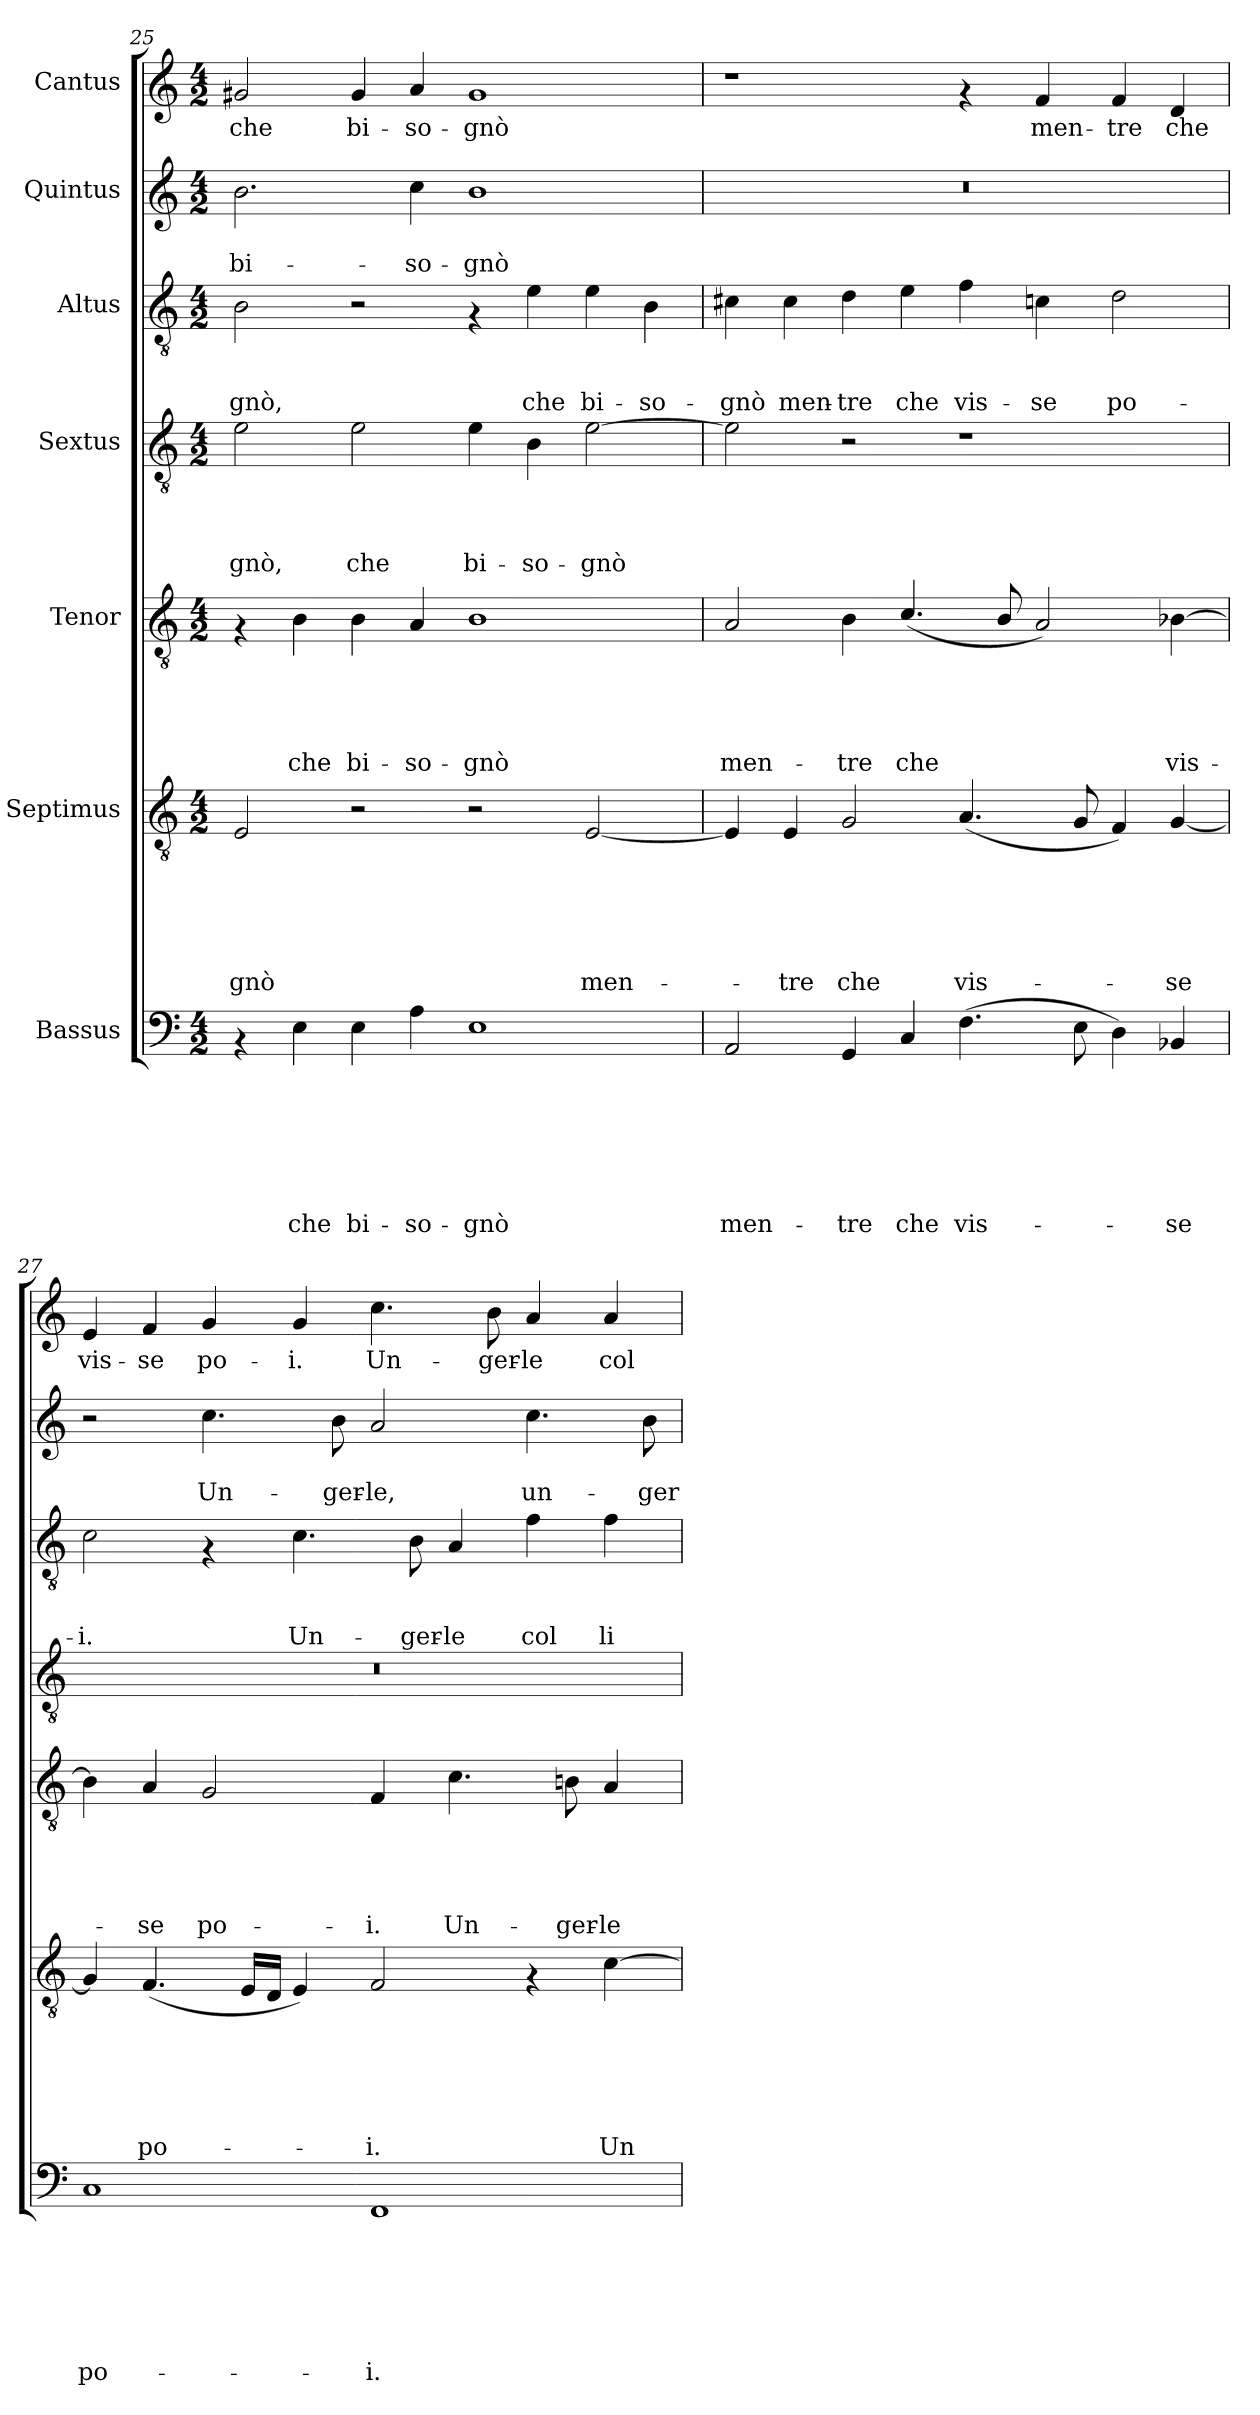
**kern	**text	**text	**text	**text	**text	**text	**text	**kern	**text	**text	**text	**text	**text	**text	**kern	**text	**text	**text	**text	**text	**kern	**text	**text	**text	**text	**kern	**text	**text	**text	**kern	**text	**text	**kern	**text
*part7	*part7	*part7	*part7	*part7	*part7	*part7	*part7	*part6	*part6	*part6	*part6	*part6	*part6	*part6	*part5	*part5	*part5	*part5	*part5	*part5	*part4	*part4	*part4	*part4	*part4	*part3	*part3	*part3	*part3	*part2	*part2	*part2	*part1	*part1
*staff7	*staff7	*staff7	*staff7	*staff7	*staff7	*staff7	*staff7	*staff6	*staff6	*staff6	*staff6	*staff6	*staff6	*staff6	*staff5	*staff5	*staff5	*staff5	*staff5	*staff5	*staff4	*staff4	*staff4	*staff4	*staff4	*staff3	*staff3	*staff3	*staff3	*staff2	*staff2	*staff2	*staff1	*staff1
*I"Bassus	*	*	*	*	*	*	*	*I"Septimus	*	*	*	*	*	*	*I"Tenor	*	*	*	*	*	*I"Sextus	*	*	*	*	*I"Altus	*	*	*	*I"Quintus	*	*	*I"Cantus	*
!!LO:PB:g=z
*clefF4	*	*	*	*	*	*	*	*clefGv2	*	*	*	*	*	*	*clefGv2	*	*	*	*	*	*clefGv2	*	*	*	*	*clefGv2	*	*	*	*clefG2	*	*	*clefG2	*
*k[]	*	*	*	*	*	*	*	*k[]	*	*	*	*	*	*	*k[]	*	*	*	*	*	*k[]	*	*	*	*	*k[]	*	*	*	*k[]	*	*	*k[]	*
*C:	*	*	*	*	*	*	*	*C:	*	*	*	*	*	*	*C:	*	*	*	*	*	*C:	*	*	*	*	*C:	*	*	*	*C:	*	*	*C:	*
*M4/2	*	*	*	*	*	*	*	*M4/2	*	*	*	*	*	*	*M4/2	*	*	*	*	*	*M4/2	*	*	*	*	*M4/2	*	*	*	*M4/2	*	*	*M4/2	*
=25	=25	=25	=25	=25	=25	=25	=25	=25	=25	=25	=25	=25	=25	=25	=25	=25	=25	=25	=25	=25	=25	=25	=25	=25	=25	=25	=25	=25	=25	=25	=25	=25	=25	=25
!	!	!	!	!	!	!	!	!	!	!	!	!	!	!LO:LY:b	!	!	!	!	!	!	!	!	!	!	!LO:LY:b	!	!	!	!LO:LY:b	!	!	!LO:LY:b	!	!LO:LY:b
4rAA	.	.	.	.	.	.	.	2E/	.	.	.	.	.	-gnò	4rF	.	.	.	.	.	2e\	.	.	.	-gnò,	2B\	.	.	-gnò,	2.b\	.	bi-	2g#X/	che
!	!	!	!	!	!	!	!LO:LY:b	!	!	!	!	!	!	!	!	!	!	!	!	!LO:LY:b	!	!	!	!	!	!	!	!	!	!	!	!	!	!
4E\	.	.	.	.	.	.	che	.	.	.	.	.	.	.	4B\	.	.	.	.	che	.	.	.	.	.	.	.	.	.	.	.	.	.	.
!	!	!	!	!	!	!	!LO:LY:b	!	!	!	!	!	!	!	!	!	!	!	!	!LO:LY:b	!	!	!	!	!LO:LY:b	!	!	!	!	!	!	!	!	!LO:LY:b
4E\	.	.	.	.	.	.	bi-	2r	.	.	.	.	.	.	4B\	.	.	.	.	bi-	2e\	.	.	.	che	2r	.	.	.	.	.	.	4g#/	bi-
!	!	!	!	!	!	!	!LO:LY:b	!	!	!	!	!	!	!	!	!	!	!	!	!LO:LY:b	!	!	!	!	!	!	!	!	!	!	!	!LO:LY:b	!	!LO:LY:b
4A\	.	.	.	.	.	.	-so-	.	.	.	.	.	.	.	4A/	.	.	.	.	-so-	.	.	.	.	.	.	.	.	.	4cc\	.	-so-	4a/	-so-
!	!	!	!	!	!	!	!LO:LY:b	!	!	!	!	!	!	!	!	!	!	!	!	!LO:LY:b	!	!	!	!	!LO:LY:b	!	!	!	!	!	!	!LO:LY:b	!	!LO:LY:b
1E	.	.	.	.	.	.	-gnò	2r	.	.	.	.	.	.	1B	.	.	.	.	-gnò	4e\	.	.	.	bi-	4rF	.	.	.	1b	.	-gnò	1g#	-gnò
!	!	!	!	!	!	!	!	!	!	!	!	!	!	!	!	!	!	!	!	!	!	!	!	!	!LO:LY:b	!	!	!	!LO:LY:b	!	!	!	!	!
.	.	.	.	.	.	.	.	.	.	.	.	.	.	.	.	.	.	.	.	.	4B\	.	.	.	-so-	4e\	.	.	che	.	.	.	.	.
!	!	!	!	!	!	!	!	!	!	!	!	!	!	!LO:LY:b	!	!	!	!	!	!	!	!	!	!	!LO:LY:b	!	!	!	!LO:LY:b	!	!	!	!	!
.	.	.	.	.	.	.	.	[<2E/	.	.	.	.	.	men-	.	.	.	.	.	.	[>2e\	.	.	.	-gnò	4e\	.	.	bi-	.	.	.	.	.
!	!	!	!	!	!	!	!	!	!	!	!	!	!	!	!	!	!	!	!	!	!	!	!	!	!	!	!	!	!LO:LY:b	!	!	!	!	!
.	.	.	.	.	.	.	.	.	.	.	.	.	.	.	.	.	.	.	.	.	.	.	.	.	.	4B\	.	.	-so-	.	.	.	.	.
=26	=26	=26	=26	=26	=26	=26	=26	=26	=26	=26	=26	=26	=26	=26	=26	=26	=26	=26	=26	=26	=26	=26	=26	=26	=26	=26	=26	=26	=26	=26	=26	=26	=26	=26
!	!	!	!	!	!	!	!LO:LY:b	!	!	!	!	!	!	!	!	!	!	!	!	!LO:LY:b	!	!	!	!	!	!	!	!	!LO:LY:b	!	!	!	!	!
2AA/	.	.	.	.	.	.	men-	4E/]	.	.	.	.	.	.	2A/	.	.	.	.	men-	2e\]	.	.	.	.	4c#X\	.	.	-gnò	0r	.	.	1r	.
!	!	!	!	!	!	!	!	!	!	!	!	!	!	!LO:LY:b	!	!	!	!	!	!	!	!	!	!	!	!	!	!	!LO:LY:b	!	!	!	!	!
.	.	.	.	.	.	.	.	4E/	.	.	.	.	.	-tre	.	.	.	.	.	.	.	.	.	.	.	4c#\	.	.	men-	.	.	.	.	.
!	!	!	!	!	!	!	!LO:LY:b	!	!	!	!	!	!	!LO:LY:b	!	!	!	!	!	!LO:LY:b	!	!	!	!	!	!	!	!	!LO:LY:b	!	!	!	!	!
4GG/	.	.	.	.	.	.	-tre	2G/	.	.	.	.	.	che	4B\	.	.	.	.	-tre	2r	.	.	.	.	4d\	.	.	-tre	.	.	.	.	.
!	!	!	!	!	!	!	!LO:LY:b	!	!	!	!	!	!	!	!	!	!	!	!	!LO:LY:b	!	!	!	!	!	!	!	!	!LO:LY:b	!	!	!	!	!
4C/	.	.	.	.	.	.	che	.	.	.	.	.	.	.	(<4.c/	.	.	.	.	che	.	.	.	.	.	4e\	.	.	che	.	.	.	.	.
!	!	!	!	!	!	!	!LO:LY:b	!	!	!	!	!	!	!LO:LY:b	!	!	!	!	!	!	!	!	!	!	!	!	!	!	!LO:LY:b	!	!	!	!	!
(>4.F\	.	.	.	.	.	.	vis-	(<4.A/	.	.	.	.	.	vis-	.	.	.	.	.	.	1r	.	.	.	.	4f\	.	.	vis-	.	.	.	4rf	.
.	.	.	.	.	.	.	.	.	.	.	.	.	.	.	8B/	.	.	.	.	.	.	.	.	.	.	.	.	.	.	.	.	.	.	.
!	!	!	!	!	!	!	!	!	!	!	!	!	!	!	!	!	!	!	!	!	!	!	!	!	!	!	!	!	!LO:LY:b	!	!	!	!	!LO:LY:b
.	.	.	.	.	.	.	.	.	.	.	.	.	.	.	2A/)	.	.	.	.	.	.	.	.	.	.	4cn\	.	.	-se	.	.	.	4f/	men-
8E\	.	.	.	.	.	.	.	8G/	.	.	.	.	.	.	.	.	.	.	.	.	.	.	.	.	.	.	.	.	.	.	.	.	.	.
!	!	!	!	!	!	!	!	!	!	!	!	!	!	!	!	!	!	!	!	!	!	!	!	!	!	!	!	!	!LO:LY:b	!	!	!	!	!LO:LY:b
4D\)	.	.	.	.	.	.	.	4F/)	.	.	.	.	.	.	.	.	.	.	.	.	.	.	.	.	.	2d\	.	.	po-	.	.	.	4f/	-tre
!	!	!	!	!	!	!	!LO:LY:b	!	!	!	!	!	!	!LO:LY:b	!	!	!	!	!	!LO:LY:b	!	!	!	!	!	!	!	!	!	!	!	!	!	!LO:LY:b
4BB-X/	.	.	.	.	.	.	-se	[<4G/	.	.	.	.	.	-se	[>4B-X\	.	.	.	.	vis-	.	.	.	.	.	.	.	.	.	.	.	.	4d/	che
=27	=27	=27	=27	=27	=27	=27	=27	=27	=27	=27	=27	=27	=27	=27	=27	=27	=27	=27	=27	=27	=27	=27	=27	=27	=27	=27	=27	=27	=27	=27	=27	=27	=27	=27
!	!	!	!	!	!	!	!LO:LY:b	!	!	!	!	!	!	!	!	!	!	!	!	!	!	!	!	!	!	!	!	!	!LO:LY:b	!	!	!	!	!LO:LY:b
1C	.	.	.	.	.	.	po-	4G/]	.	.	.	.	.	.	4B-\]	.	.	.	.	.	0r	.	.	.	.	2c\	.	.	-i.	2r	.	.	4e/	vis-
!	!	!	!	!	!	!	!	!	!	!	!	!	!	!LO:LY:b	!	!	!	!	!	!LO:LY:b	!	!	!	!	!	!	!	!	!	!	!	!	!	!LO:LY:b
.	.	.	.	.	.	.	.	(<4.F/	.	.	.	.	.	po-	4A/	.	.	.	.	-se	.	.	.	.	.	.	.	.	.	.	.	.	4f/	-se
!	!	!	!	!	!	!	!	!	!	!	!	!	!	!	!	!	!	!	!	!LO:LY:b	!	!	!	!	!	!	!	!	!	!	!	!LO:LY:b	!	!LO:LY:b
.	.	.	.	.	.	.	.	.	.	.	.	.	.	.	2G/	.	.	.	.	po-	.	.	.	.	.	4rF	.	.	.	4.cc\	.	Un-	4g/	po-
.	.	.	.	.	.	.	.	16E/LL	.	.	.	.	.	.	.	.	.	.	.	.	.	.	.	.	.	.	.	.	.	.	.	.	.	.
.	.	.	.	.	.	.	.	16D/JJ	.	.	.	.	.	.	.	.	.	.	.	.	.	.	.	.	.	.	.	.	.	.	.	.	.	.
!	!	!	!	!	!	!	!	!	!	!	!	!	!	!	!	!	!	!	!	!	!	!	!	!	!	!	!	!	!LO:LY:b	!	!	!	!	!LO:LY:b
.	.	.	.	.	.	.	.	4E/)	.	.	.	.	.	.	.	.	.	.	.	.	.	.	.	.	.	4.c\	.	.	Un-	.	.	.	4g/	-i.
!	!	!	!	!	!	!	!	!	!	!	!	!	!	!	!	!	!	!	!	!	!	!	!	!	!	!	!	!	!	!	!	!LO:LY:b	!	!
.	.	.	.	.	.	.	.	.	.	.	.	.	.	.	.	.	.	.	.	.	.	.	.	.	.	.	.	.	.	8b\	.	-ger-	.	.
!	!	!	!	!	!	!	!LO:LY:b	!	!	!	!	!	!	!LO:LY:b	!	!	!	!	!	!LO:LY:b	!	!	!	!	!	!	!	!	!	!	!	!LO:LY:b	!	!LO:LY:b
1FF	.	.	.	.	.	.	-i.	2F/	.	.	.	.	.	-i.	4F/	.	.	.	.	-i.	.	.	.	.	.	.	.	.	.	2a/	.	-le,	4.cc\	Un-
!	!	!	!	!	!	!	!	!	!	!	!	!	!	!	!	!	!	!	!	!	!	!	!	!	!	!	!	!	!LO:LY:b	!	!	!	!	!
.	.	.	.	.	.	.	.	.	.	.	.	.	.	.	.	.	.	.	.	.	.	.	.	.	.	8B\	.	.	-ger-	.	.	.	.	.
!	!	!	!	!	!	!	!	!	!	!	!	!	!	!	!	!	!	!	!	!LO:LY:b	!	!	!	!	!	!	!	!	!LO:LY:b	!	!	!	!	!
.	.	.	.	.	.	.	.	.	.	.	.	.	.	.	4.c\	.	.	.	.	Un-	.	.	.	.	.	4A/	.	.	-le	.	.	.	.	.
!	!	!	!	!	!	!	!	!	!	!	!	!	!	!	!	!	!	!	!	!	!	!	!	!	!	!	!	!	!	!	!	!	!	!LO:LY:b
.	.	.	.	.	.	.	.	.	.	.	.	.	.	.	.	.	.	.	.	.	.	.	.	.	.	.	.	.	.	.	.	.	8b\	-ger-
!	!	!	!	!	!	!	!	!	!	!	!	!	!	!	!	!	!	!	!	!	!	!	!	!	!	!	!	!	!LO:LY:b	!	!	!LO:LY:b	!	!LO:LY:b
.	.	.	.	.	.	.	.	4rF	.	.	.	.	.	.	.	.	.	.	.	.	.	.	.	.	.	4f\	.	.	col	4.cc\	.	un-	4a/	-le
!	!	!	!	!	!	!	!	!	!	!	!	!	!	!	!	!	!	!	!	!LO:LY:b	!	!	!	!	!	!	!	!	!	!	!	!	!	!
.	.	.	.	.	.	.	.	.	.	.	.	.	.	.	8Bn\	.	.	.	.	-ger-	.	.	.	.	.	.	.	.	.	.	.	.	.	.
!	!	!	!	!	!	!	!	!	!	!	!	!	!	!LO:LY:b	!	!	!	!	!	!LO:LY:b	!	!	!	!	!	!	!	!	!LO:LY:b	!	!	!	!	!LO:LY:b
.	.	.	.	.	.	.	.	[<4c\	.	.	.	.	.	Un-	4A/	.	.	.	.	-le	.	.	.	.	.	4f\	.	.	li-	.	.	.	4a/	col
!	!	!	!	!	!	!	!	!	!	!	!	!	!	!	!	!	!	!	!	!	!	!	!	!	!	!	!	!	!	!	!	!LO:LY:b	!	!
.	.	.	.	.	.	.	.	.	.	.	.	.	.	.	.	.	.	.	.	.	.	.	.	.	.	.	.	.	.	8b\	.	-ger-	.	.
=	=	=	=	=	=	=	=	=	=	=	=	=	=	=	=	=	=	=	=	=	=	=	=	=	=	=	=	=	=	=	=	=	=	=
*-	*-	*-	*-	*-	*-	*-	*-	*-	*-	*-	*-	*-	*-	*-	*-	*-	*-	*-	*-	*-	*-	*-	*-	*-	*-	*-	*-	*-	*-	*-	*-	*-	*-	*-
